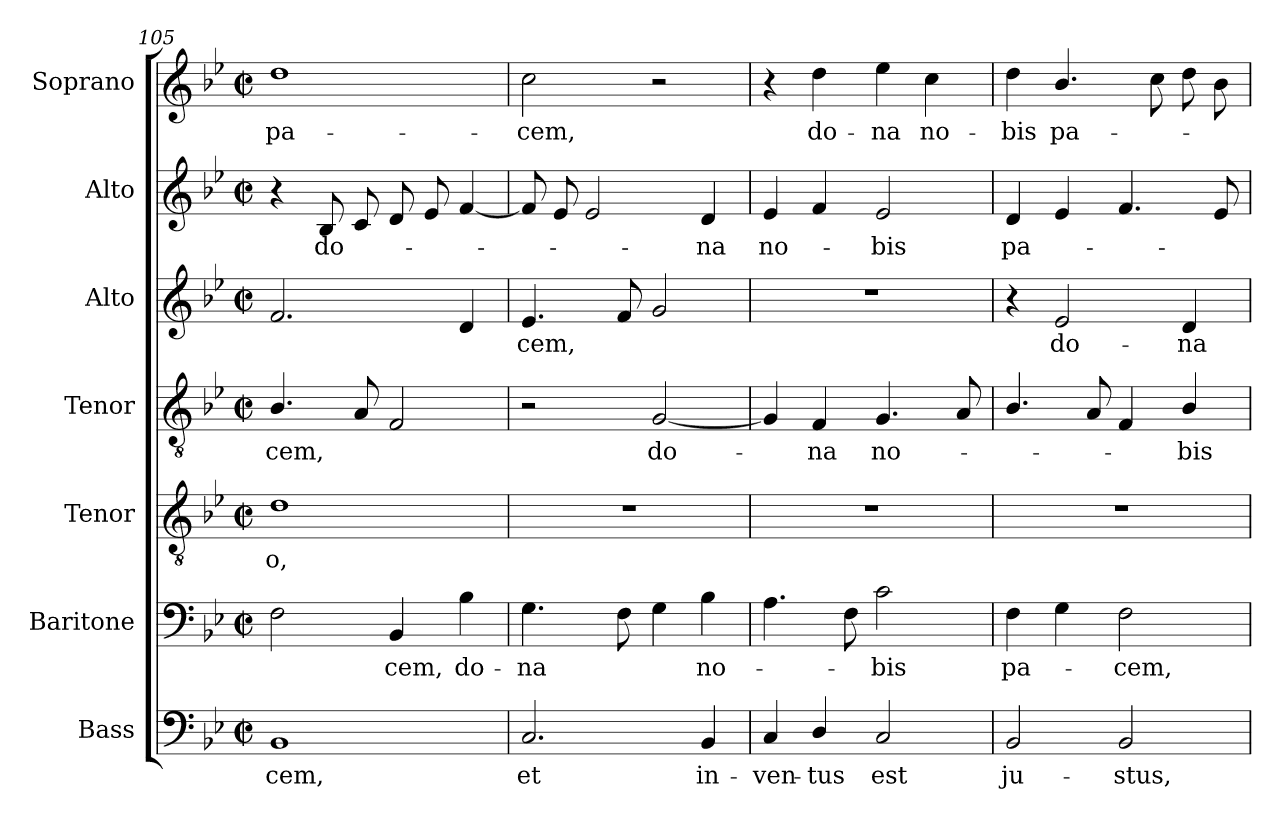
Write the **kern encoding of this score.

**kern	**text	**kern	**text	**kern	**text	**kern	**text	**kern	**text	**kern	**text	**kern	**text
*part7	*part7	*part6	*part6	*part5	*part5	*part4	*part4	*part3	*part3	*part2	*part2	*part1	*part1
*staff7	*staff7	*staff6	*staff6	*staff5	*staff5	*staff4	*staff4	*staff3	*staff3	*staff2	*staff2	*staff1	*staff1
*I"Bass	*	*I"Baritone	*	*I"Tenor	*	*I"Tenor	*	*I"Alto	*	*I"Alto	*	*I"Soprano	*
*I'B.	*	*I'Bar.	*	*I'T.	*	*I'T.	*	*I'A.	*	*I'A.	*	*I'S.	*
*clefF4	*	*clefF4	*	*clefGv2	*	*clefGv2	*	*clefG2	*	*clefG2	*	*clefG2	*
*	*	*	*	*ITrd7c12	*	*ITrd7c12	*	*	*	*	*	*	*
*k[b-e-]	*	*k[b-e-]	*	*k[b-e-]	*	*k[b-e-]	*	*k[b-e-]	*	*k[b-e-]	*	*k[b-e-]	*
*B-:	*	*B-:	*	*B-:	*	*B-:	*	*B-:	*	*B-:	*	*B-:	*
*M2/2	*	*M2/2	*	*M2/2	*	*M2/2	*	*M2/2	*	*M2/2	*	*M2/2	*
*met(c|)	*	*met(c|)	*	*met(c|)	*	*met(c|)	*	*met(c|)	*	*met(c|)	*	*met(c|)	*
=105	=105	=105	=105	=105	=105	=105	=105	=105	=105	=105	=105	=105	=105
!	!LO:LY:b:color=#000000	!	!	!	!	!	!	!	!	!	!	!	!
!	!	!	!	!	!LO:LY:b:color=#000000	!	!	!	!	!	!	!	!
!	!	!	!	!	!	!	!LO:LY:b:color=#000000	!	!	!	!	!	!
!	!	!	!	!	!	!	!	!	!	!	!	!	!LO:LY:b:color=#000000
1BB-i	-cem,	2Fi\	.	1Di	-o,	4.BB-i/	-cem,	2.fi/	.	4r	.	1ddi	pa-
!	!	!	!	!	!	!	!	!	!	!	!LO:LY:b:color=#000000	!	!
.	.	.	.	.	.	.	.	.	.	8B-i/	do-	.	.
.	.	.	.	.	.	8AAi/	.	.	.	8ci/	.	.	.
!	!	!	!LO:LY:b:color=#000000	!	!	!	!	!	!	!	!	!	!
.	.	4BB-i/	-cem,	.	.	2FFi/	.	.	.	8di/	.	.	.
.	.	.	.	.	.	.	.	.	.	8e-i/	.	.	.
!	!	!	!LO:LY:b:color=#000000	!	!	!	!	!	!	!	!	!	!
.	.	4B-i\	do-	.	.	.	.	4di/	.	[4fi/	.	.	.
=106	=106	=106	=106	=106	=106	=106	=106	=106	=106	=106	=106	=106	=106
!	!LO:LY:b:color=#000000	!	!	!	!	!	!	!	!	!	!	!	!
!	!	!	!LO:LY:b:color=#000000	!	!	!	!	!	!	!	!	!	!
!	!	!	!	!	!	!	!	!	!LO:LY:b:color=#000000	!	!	!	!
!	!	!	!	!	!	!	!	!	!	!	!	!	!LO:LY:b:color=#000000
2.Ci/	et	4.Gi\	-na	1r	.	2r	.	4.e-i/	-cem,	8fi/]	.	2cci\	-cem,
.	.	.	.	.	.	.	.	.	.	8e-i/	.	.	.
.	.	.	.	.	.	.	.	.	.	2e-i/	.	.	.
.	.	8Fi\	.	.	.	.	.	8fi/	.	.	.	.	.
!	!	!	!	!	!	!	!LO:LY:b:color=#000000	!	!	!	!	!	!
.	.	4Gi\	.	.	.	[2GGi/	do-	2gi/	.	.	.	2r	.
!	!LO:LY:b:color=#000000	!	!	!	!	!	!	!	!	!	!	!	!
!	!	!	!LO:LY:b:color=#000000	!	!	!	!	!	!	!	!	!	!
!	!	!	!	!	!	!	!	!	!	!	!LO:LY:b:color=#000000	!	!
4BB-i/	in-	4B-i\	no-	.	.	.	.	.	.	4di/	-na	.	.
=107	=107	=107	=107	=107	=107	=107	=107	=107	=107	=107	=107	=107	=107
!	!LO:LY:b:color=#000000	!	!	!	!	!	!	!	!	!	!	!	!
!	!	!	!	!	!	!	!	!	!	!	!LO:LY:b:color=#000000	!	!
4Ci/	-ven-	4.Ai\	.	1r	.	4GGi/]	.	1r	.	4e-i/	no-	4r	.
!	!LO:LY:b:color=#000000	!	!	!	!	!	!	!	!	!	!	!	!
!	!	!	!	!	!	!	!LO:LY:b:color=#000000	!	!	!	!	!	!
!	!	!	!	!	!	!	!	!	!	!	!	!	!LO:LY:b:color=#000000
4Di/	-tus	.	.	.	.	4FFi/	-na	.	.	4fi/	.	4ddi\	do-
.	.	8Fi\	.	.	.	.	.	.	.	.	.	.	.
!	!LO:LY:b:color=#000000	!	!	!	!	!	!	!	!	!	!	!	!
!	!	!	!LO:LY:b:color=#000000	!	!	!	!	!	!	!	!	!	!
!	!	!	!	!	!	!	!LO:LY:b:color=#000000	!	!	!	!	!	!
!	!	!	!	!	!	!	!	!	!	!	!LO:LY:b:color=#000000	!	!
!	!	!	!	!	!	!	!	!	!	!	!	!	!LO:LY:b:color=#000000
2Ci/	est	2ci\	-bis	.	.	4.GGi/	no-	.	.	2e-i/	-bis	4ee-i\	-na
!	!	!	!	!	!	!	!	!	!	!	!	!	!LO:LY:b:color=#000000
.	.	.	.	.	.	.	.	.	.	.	.	4cci\	no-
.	.	.	.	.	.	8AAi/	.	.	.	.	.	.	.
=108	=108	=108	=108	=108	=108	=108	=108	=108	=108	=108	=108	=108	=108
!	!LO:LY:b:color=#000000	!	!	!	!	!	!	!	!	!	!	!	!
!	!	!	!LO:LY:b:color=#000000	!	!	!	!	!	!	!	!	!	!
!	!	!	!	!	!	!	!	!	!	!	!LO:LY:b:color=#000000	!	!
!	!	!	!	!	!	!	!	!	!	!	!	!	!LO:LY:b:color=#000000
2BB-i/	ju-	4Fi\	pa-	1r	.	4.BB-i/	.	4r	.	4di/	pa-	4ddi\	-bis
!	!	!	!	!	!	!	!	!	!LO:LY:b:color=#000000	!	!	!	!
!	!	!	!	!	!	!	!	!	!	!	!	!	!LO:LY:b:color=#000000
.	.	4Gi\	.	.	.	.	.	2e-i/	do-	4e-i/	.	4.b-i/	pa-
.	.	.	.	.	.	8AAi/	.	.	.	.	.	.	.
!	!LO:LY:b:color=#000000	!	!	!	!	!	!	!	!	!	!	!	!
!	!	!	!LO:LY:b:color=#000000	!	!	!	!	!	!	!	!	!	!
2BB-i/	-stus,	2Fi\	-cem,	.	.	4FFi/	.	.	.	4.fi/	.	.	.
.	.	.	.	.	.	.	.	.	.	.	.	8cci\	.
!	!	!	!	!	!	!	!LO:LY:b:color=#000000	!	!	!	!	!	!
!	!	!	!	!	!	!	!	!	!LO:LY:b:color=#000000	!	!	!	!
.	.	.	.	.	.	4BB-i/	-bis	4di/	-na	.	.	8ddi\	.
.	.	.	.	.	.	.	.	.	.	8e-i/	.	8b-i\	.
=	=	=	=	=	=	=	=	=	=	=	=	=	=
*-	*-	*-	*-	*-	*-	*-	*-	*-	*-	*-	*-	*-	*-
